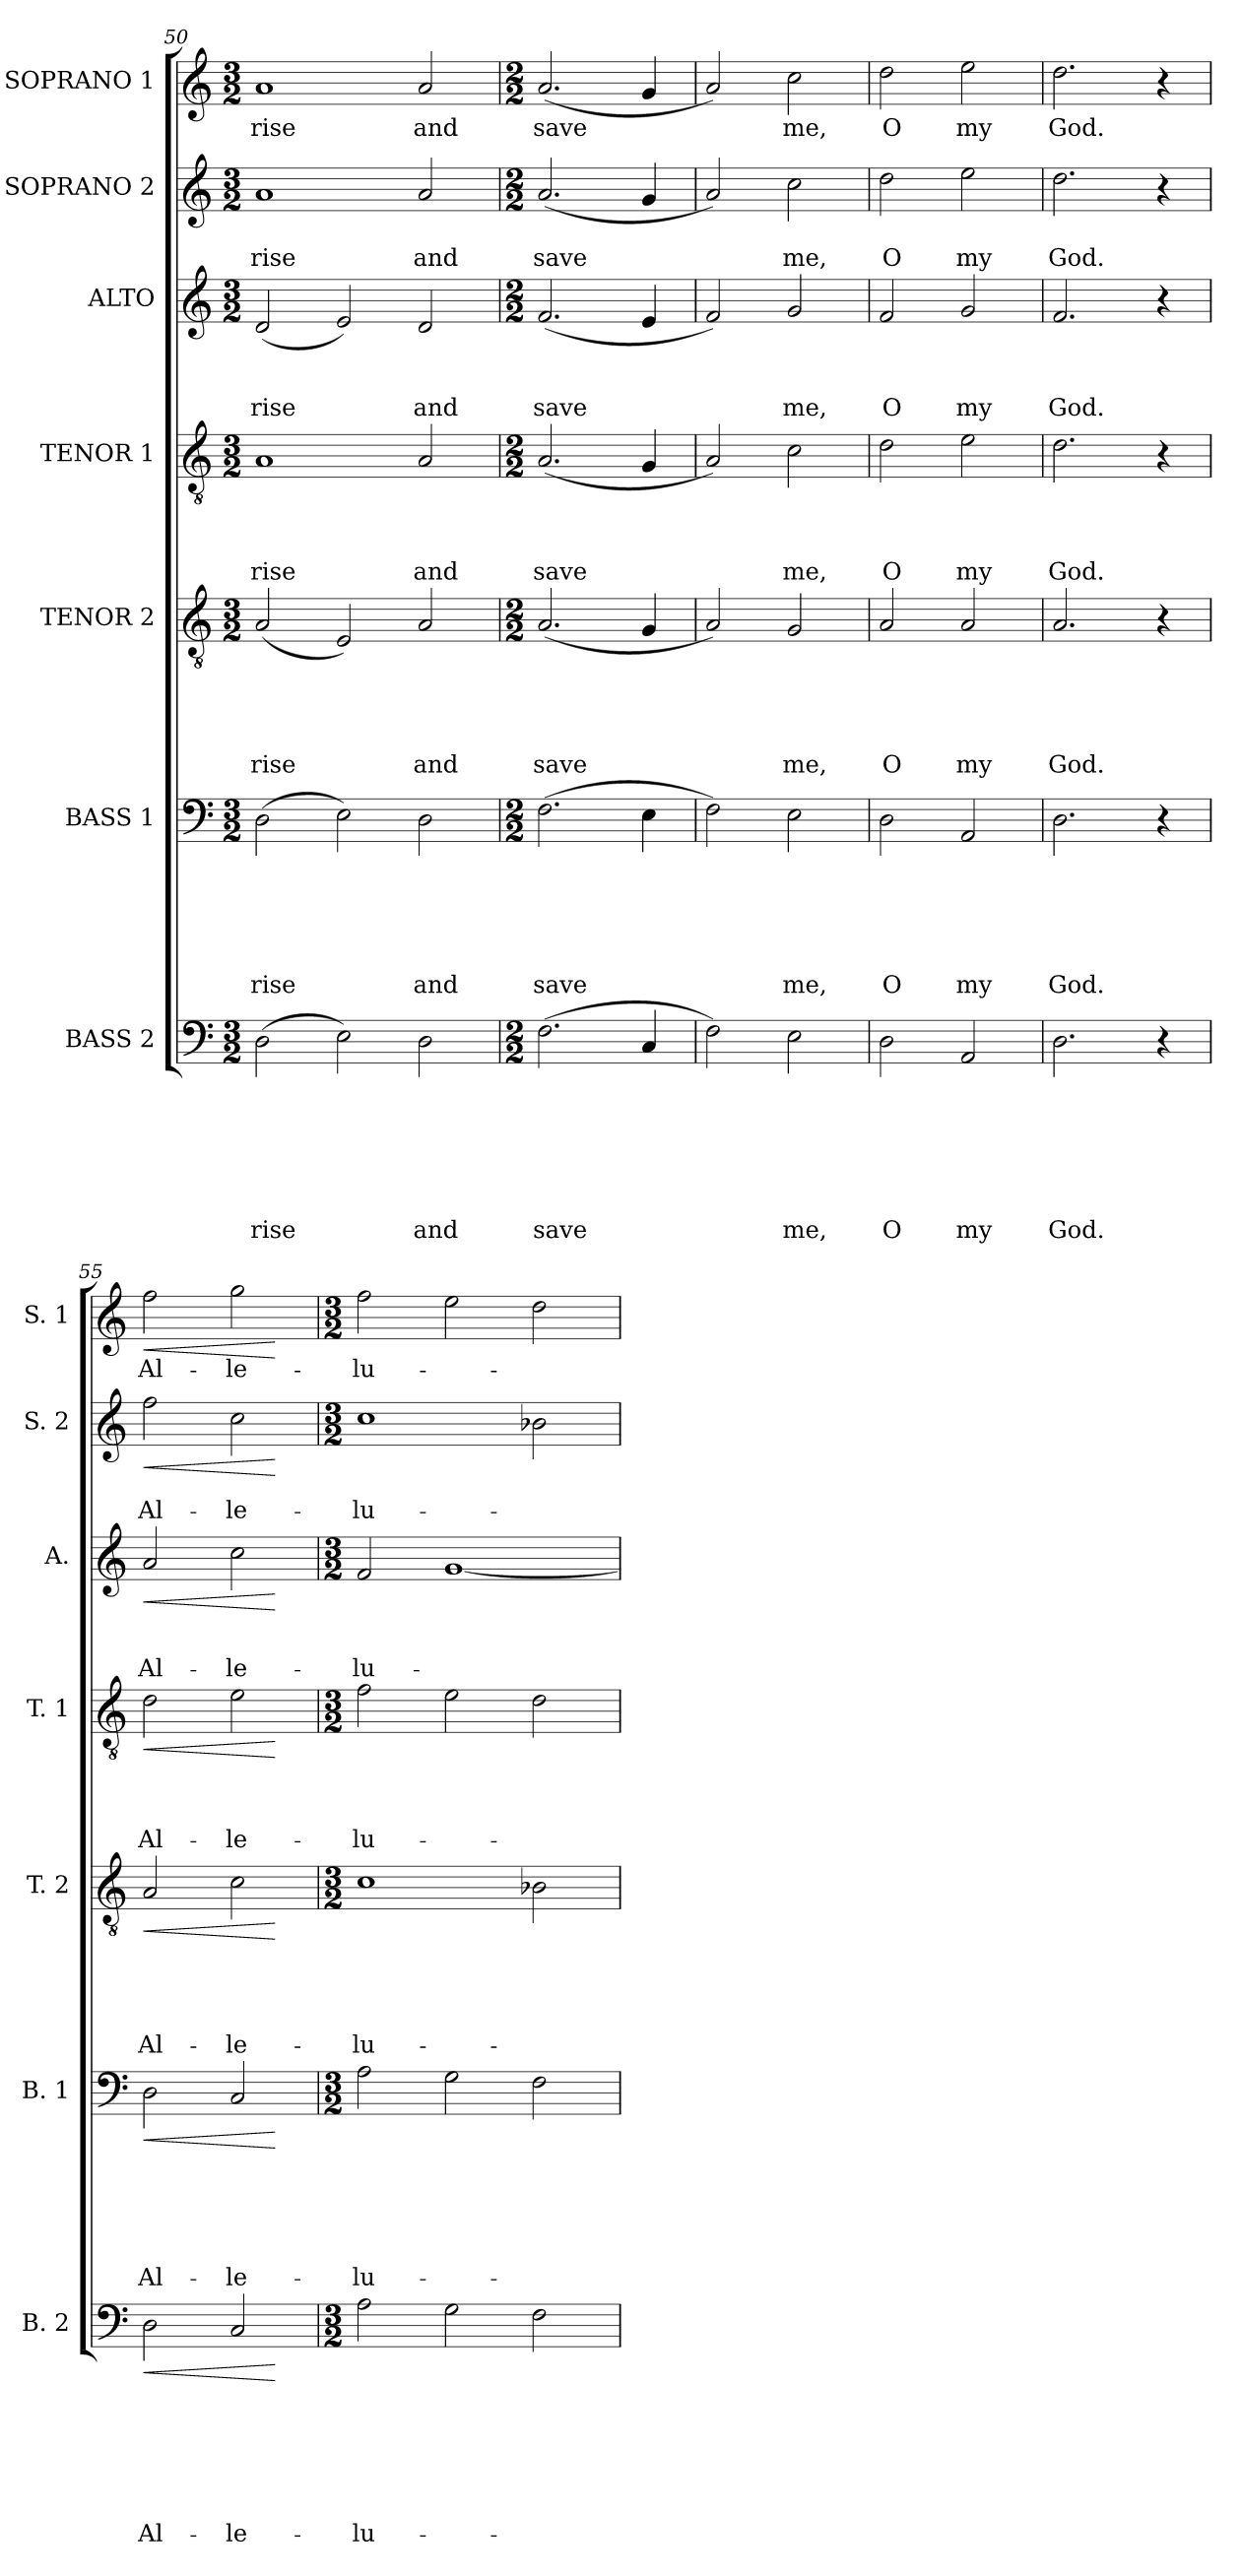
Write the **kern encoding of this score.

**kern	**text	**text	**text	**text	**text	**text	**text	**dynam	**kern	**text	**text	**text	**text	**text	**text	**dynam	**kern	**text	**text	**text	**text	**text	**dynam	**kern	**text	**text	**text	**text	**dynam	**kern	**text	**text	**text	**dynam	**kern	**text	**text	**dynam	**kern	**text	**dynam
*part7	*part7	*part7	*part7	*part7	*part7	*part7	*part7	*part7	*part6	*part6	*part6	*part6	*part6	*part6	*part6	*part6	*part5	*part5	*part5	*part5	*part5	*part5	*part5	*part4	*part4	*part4	*part4	*part4	*part4	*part3	*part3	*part3	*part3	*part3	*part2	*part2	*part2	*part2	*part1	*part1	*part1
*staff7	*staff7	*staff7	*staff7	*staff7	*staff7	*staff7	*staff7	*staff7	*staff6	*staff6	*staff6	*staff6	*staff6	*staff6	*staff6	*staff6	*staff5	*staff5	*staff5	*staff5	*staff5	*staff5	*staff5	*staff4	*staff4	*staff4	*staff4	*staff4	*staff4	*staff3	*staff3	*staff3	*staff3	*staff3	*staff2	*staff2	*staff2	*staff2	*staff1	*staff1	*staff1
*I"BASS 2	*	*	*	*	*	*	*	*	*I"BASS 1	*	*	*	*	*	*	*	*I"TENOR 2	*	*	*	*	*	*	*I"TENOR 1	*	*	*	*	*	*I"ALTO	*	*	*	*	*I"SOPRANO 2	*	*	*	*I"SOPRANO 1	*	*
*I'B. 2	*	*	*	*	*	*	*	*	*I'B. 1	*	*	*	*	*	*	*	*I'T. 2	*	*	*	*	*	*	*I'T. 1	*	*	*	*	*	*I'A.	*	*	*	*	*I'S. 2	*	*	*	*I'S. 1	*	*
*clefF4	*	*	*	*	*	*	*	*	*clefF4	*	*	*	*	*	*	*	*clefGv2	*	*	*	*	*	*	*clefGv2	*	*	*	*	*	*clefG2	*	*	*	*	*clefG2	*	*	*	*clefG2	*	*
*k[]	*	*	*	*	*	*	*	*	*k[]	*	*	*	*	*	*	*	*k[]	*	*	*	*	*	*	*k[]	*	*	*	*	*	*k[]	*	*	*	*	*k[]	*	*	*	*k[]	*	*
*C:	*	*	*	*	*	*	*	*	*C:	*	*	*	*	*	*	*	*C:	*	*	*	*	*	*	*C:	*	*	*	*	*	*C:	*	*	*	*	*C:	*	*	*	*C:	*	*
*M3/2	*	*	*	*	*	*	*	*	*M3/2	*	*	*	*	*	*	*	*M3/2	*	*	*	*	*	*	*M3/2	*	*	*	*	*	*M3/2	*	*	*	*	*M3/2	*	*	*	*M3/2	*	*
=50	=50	=50	=50	=50	=50	=50	=50	=50	=50	=50	=50	=50	=50	=50	=50	=50	=50	=50	=50	=50	=50	=50	=50	=50	=50	=50	=50	=50	=50	=50	=50	=50	=50	=50	=50	=50	=50	=50	=50	=50	=50
!	!	!	!	!	!	!	!LO:LY:b	!	!	!	!	!	!	!	!LO:LY:b	!	!	!	!	!	!	!LO:LY:b	!	!	!	!	!	!LO:LY:b	!	!	!	!	!LO:LY:b	!	!	!	!LO:LY:b	!	!	!LO:LY:b	!
(>2D\	.	.	.	.	.	.	-rise	.	(>2D\	.	.	.	.	.	-rise	.	(<2A/	.	.	.	.	-rise	.	1A	.	.	.	-rise	.	(<2d/	.	.	-rise	.	1a	.	-rise	.	1a	-rise	.
2E\)	.	.	.	.	.	.	.	.	2E\)	.	.	.	.	.	.	.	2E/)	.	.	.	.	.	.	.	.	.	.	.	.	2e/)	.	.	.	.	.	.	.	.	.	.	.
!	!	!	!	!	!	!	!LO:LY:b	!	!	!	!	!	!	!	!LO:LY:b	!	!	!	!	!	!	!LO:LY:b	!	!	!	!	!	!LO:LY:b	!	!	!	!	!LO:LY:b	!	!	!	!LO:LY:b	!	!	!LO:LY:b	!
2D\	.	.	.	.	.	.	and	.	2D\	.	.	.	.	.	and	.	2A/	.	.	.	.	and	.	2A/	.	.	.	and	.	2d/	.	.	and	.	2a/	.	and	.	2a/	and	.
!!LO:PB:g=z
=51	=51	=51	=51	=51	=51	=51	=51	=51	=51	=51	=51	=51	=51	=51	=51	=51	=51	=51	=51	=51	=51	=51	=51	=51	=51	=51	=51	=51	=51	=51	=51	=51	=51	=51	=51	=51	=51	=51	=51	=51	=51
*M2/2	*	*	*	*	*	*	*	*	*M2/2	*	*	*	*	*	*	*	*M2/2	*	*	*	*	*	*	*M2/2	*	*	*	*	*	*M2/2	*	*	*	*	*M2/2	*	*	*	*M2/2	*	*
!	!	!	!	!	!	!	!LO:LY:b	!	!	!	!	!	!	!	!LO:LY:b	!	!	!	!	!	!	!LO:LY:b	!	!	!	!	!	!LO:LY:b	!	!	!	!	!LO:LY:b	!	!	!	!LO:LY:b	!	!	!LO:LY:b	!
(>2.F\	.	.	.	.	.	.	save	.	(>2.F\	.	.	.	.	.	save	.	(<2.A/	.	.	.	.	save	.	(<2.A/	.	.	.	save	.	(<2.f/	.	.	save	.	(<2.a/	.	save	.	(<2.a/	save	.
4C/	.	.	.	.	.	.	.	.	4E\	.	.	.	.	.	.	.	4G/	.	.	.	.	.	.	4G/	.	.	.	.	.	4e/	.	.	.	.	4g/	.	.	.	4g/	.	.
=52	=52	=52	=52	=52	=52	=52	=52	=52	=52	=52	=52	=52	=52	=52	=52	=52	=52	=52	=52	=52	=52	=52	=52	=52	=52	=52	=52	=52	=52	=52	=52	=52	=52	=52	=52	=52	=52	=52	=52	=52	=52
2F\)	.	.	.	.	.	.	.	.	2F\)	.	.	.	.	.	.	.	2A/)	.	.	.	.	.	.	2A/)	.	.	.	.	.	2f/)	.	.	.	.	2a/)	.	.	.	2a/)	.	.
!	!	!	!	!	!	!	!LO:LY:b	!	!	!	!	!	!	!	!LO:LY:b	!	!	!	!	!	!	!LO:LY:b	!	!	!	!	!	!LO:LY:b	!	!	!	!	!LO:LY:b	!	!	!	!LO:LY:b	!	!	!LO:LY:b	!
2E\	.	.	.	.	.	.	me,	.	2E\	.	.	.	.	.	me,	.	2G/	.	.	.	.	me,	.	2c\	.	.	.	me,	.	2g/	.	.	me,	.	2cc\	.	me,	.	2cc\	me,	.
=53	=53	=53	=53	=53	=53	=53	=53	=53	=53	=53	=53	=53	=53	=53	=53	=53	=53	=53	=53	=53	=53	=53	=53	=53	=53	=53	=53	=53	=53	=53	=53	=53	=53	=53	=53	=53	=53	=53	=53	=53	=53
!	!	!	!	!	!	!	!LO:LY:b	!	!	!	!	!	!	!	!LO:LY:b	!	!	!	!	!	!	!LO:LY:b	!	!	!	!	!	!LO:LY:b	!	!	!	!	!LO:LY:b	!	!	!	!LO:LY:b	!	!	!LO:LY:b	!
2D\	.	.	.	.	.	.	O	.	2D\	.	.	.	.	.	O	.	2A/	.	.	.	.	O	.	2d\	.	.	.	O	.	2f/	.	.	O	.	2dd\	.	O	.	2dd\	O	.
!	!	!	!	!	!	!	!LO:LY:b	!	!	!	!	!	!	!	!LO:LY:b	!	!	!	!	!	!	!LO:LY:b	!	!	!	!	!	!LO:LY:b	!	!	!	!	!LO:LY:b	!	!	!	!LO:LY:b	!	!	!LO:LY:b	!
2AA/	.	.	.	.	.	.	my	.	2AA/	.	.	.	.	.	my	.	2A/	.	.	.	.	my	.	2e\	.	.	.	my	.	2g/	.	.	my	.	2ee\	.	my	.	2ee\	my	.
=54	=54	=54	=54	=54	=54	=54	=54	=54	=54	=54	=54	=54	=54	=54	=54	=54	=54	=54	=54	=54	=54	=54	=54	=54	=54	=54	=54	=54	=54	=54	=54	=54	=54	=54	=54	=54	=54	=54	=54	=54	=54
!	!	!	!	!	!	!	!LO:LY:b	!	!	!	!	!	!	!	!LO:LY:b	!	!	!	!	!	!	!LO:LY:b	!	!	!	!	!	!LO:LY:b	!	!	!	!	!LO:LY:b	!	!	!	!LO:LY:b	!	!	!LO:LY:b	!
2.D\	.	.	.	.	.	.	God.	.	2.D\	.	.	.	.	.	God.	.	2.A/	.	.	.	.	God.	.	2.d\	.	.	.	God.	.	2.f/	.	.	God.	.	2.dd\	.	God.	.	2.dd\	God.	.
4r	.	.	.	.	.	.	.	.	4r	.	.	.	.	.	.	.	4r	.	.	.	.	.	.	4r	.	.	.	.	.	4r	.	.	.	.	4r	.	.	.	4r	.	.
=55	=55	=55	=55	=55	=55	=55	=55	=55	=55	=55	=55	=55	=55	=55	=55	=55	=55	=55	=55	=55	=55	=55	=55	=55	=55	=55	=55	=55	=55	=55	=55	=55	=55	=55	=55	=55	=55	=55	=55	=55	=55
!	!	!	!	!	!	!	!LO:LY:b	!LO:HP:b	!	!	!	!	!	!	!LO:LY:b	!LO:HP:b	!	!	!	!	!	!LO:LY:b	!LO:HP:b	!	!	!	!	!LO:LY:b	!LO:HP:b	!	!	!	!LO:LY:b	!LO:HP:b	!	!	!LO:LY:b	!LO:HP:b	!	!LO:LY:b	!LO:HP:b
2D\	.	.	.	.	.	.	Al-	<	2D\	.	.	.	.	.	Al-	<	2A/	.	.	.	.	Al-	<	2d\	.	.	.	Al-	<	2a/	.	.	Al-	<	2ff\	.	Al-	<	2ff\	Al-	<
!	!	!	!	!	!	!	!LO:LY:b	!	!	!	!	!	!	!	!LO:LY:b	!	!	!	!	!	!	!LO:LY:b	!	!	!	!	!	!LO:LY:b	!	!	!	!	!LO:LY:b	!	!	!	!LO:LY:b	!	!	!LO:LY:b	!
2C/	.	.	.	.	.	.	-le-	.	2C/	.	.	.	.	.	-le-	.	2c\	.	.	.	.	-le-	.	2e\	.	.	.	-le-	.	2cc\	.	.	-le-	.	2cc\	.	-le-	.	2gg\	-le-	.
.	.	.	.	.	.	.	.	[	.	.	.	.	.	.	.	[	.	.	.	.	.	.	[	.	.	.	.	.	[	.	.	.	.	[	.	.	.	[	.	.	[
=56	=56	=56	=56	=56	=56	=56	=56	=56	=56	=56	=56	=56	=56	=56	=56	=56	=56	=56	=56	=56	=56	=56	=56	=56	=56	=56	=56	=56	=56	=56	=56	=56	=56	=56	=56	=56	=56	=56	=56	=56	=56
*M3/2	*	*	*	*	*	*	*	*	*M3/2	*	*	*	*	*	*	*	*M3/2	*	*	*	*	*	*	*M3/2	*	*	*	*	*	*M3/2	*	*	*	*	*M3/2	*	*	*	*M3/2	*	*
!	!	!	!	!	!	!	!LO:LY:b	!	!	!	!	!	!	!	!LO:LY:b	!	!	!	!	!	!	!LO:LY:b	!	!	!	!	!	!LO:LY:b	!	!	!	!	!LO:LY:b	!	!	!	!LO:LY:b	!	!	!LO:LY:b	!
2A\	.	.	.	.	.	.	-lu-	.	2A\	.	.	.	.	.	-lu-	.	1c	.	.	.	.	-lu-	.	2f\	.	.	.	-lu-	.	2f/	.	.	-lu-	.	1cc	.	-lu-	.	2ff\	-lu-	.
2G\	.	.	.	.	.	.	.	.	2G\	.	.	.	.	.	.	.	.	.	.	.	.	.	.	2e\	.	.	.	.	.	[<1g	.	.	.	.	.	.	.	.	2ee\	.	.
2F\	.	.	.	.	.	.	.	.	2F\	.	.	.	.	.	.	.	2B-X\	.	.	.	.	.	.	2d\	.	.	.	.	.	.	.	.	.	.	2b-X\	.	.	.	2dd\	.	.
=	=	=	=	=	=	=	=	=	=	=	=	=	=	=	=	=	=	=	=	=	=	=	=	=	=	=	=	=	=	=	=	=	=	=	=	=	=	=	=	=	=
*-	*-	*-	*-	*-	*-	*-	*-	*-	*-	*-	*-	*-	*-	*-	*-	*-	*-	*-	*-	*-	*-	*-	*-	*-	*-	*-	*-	*-	*-	*-	*-	*-	*-	*-	*-	*-	*-	*-	*-	*-	*-
